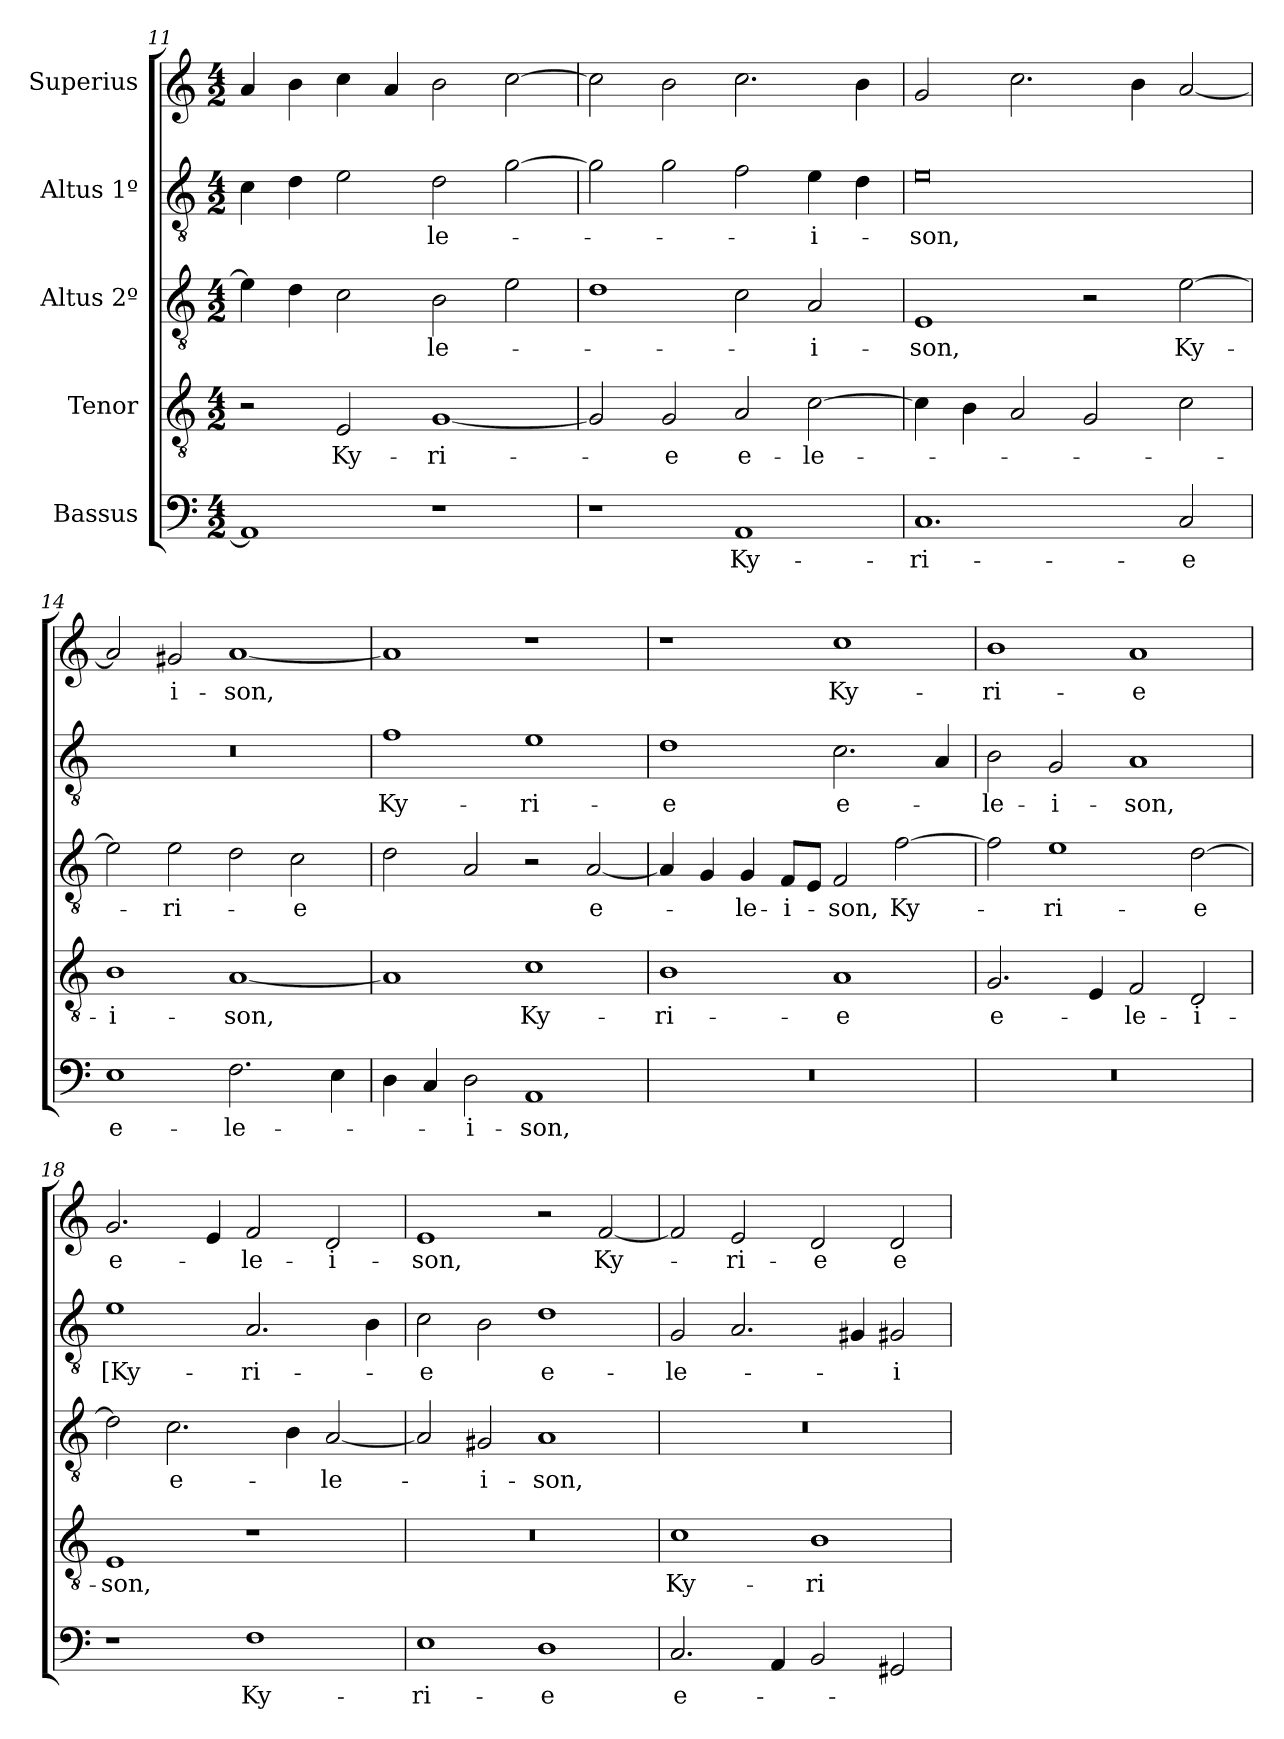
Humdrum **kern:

**kern	**text	**kern	**text	**kern	**text	**kern	**text	**kern	**text
*part5	*part5	*part4	*part4	*part3	*part3	*part2	*part2	*part1	*part1
*staff5	*staff5	*staff4	*staff4	*staff3	*staff3	*staff2	*staff2	*staff1	*staff1
*I"Bassus	*	*I"Tenor	*	*I"Altus 2º	*	*I"Altus 1º	*	*I"Superius	*
*clefF4	*	*clefGv2	*	*clefGv2	*	*clefGv2	*	*clefG2	*
*k[]	*	*k[]	*	*k[]	*	*k[]	*	*k[]	*
*M4/2	*	*M4/2	*	*M4/2	*	*M4/2	*	*M4/2	*
=11	=11	=11	=11	=11	=11	=11	=11	=11	=11
1AA/]	.	2r	.	4e\]	.	4c\	.	4a/	.
.	.	.	.	4d\	.	4d\	.	4b\	.
.	.	2E/	Ky-	2c\	.	2e\	.	4cc\	.
.	.	.	.	.	.	.	.	4a/	.
1r	.	[1G/	-ri-	2B\	-le-	2d\	-le-	2b\	.
.	.	.	.	2e\	.	[2g\	.	[2cc\	.
=12	=12	=12	=12	=12	=12	=12	=12	=12	=12
1r	.	2G/]	.	1d\	.	2g\]	.	2cc\]	.
.	.	2G/	-e	.	.	2g\	.	2b\	.
1AA/	Ky-	2A/	e-	2c\	.	2f\	.	2.cc\	.
.	.	[2c\	-le-	2A/	-i-	4e\	-i-	.	.
.	.	.	.	.	.	4d\	.	4b\	.
=13	=13	=13	=13	=13	=13	=13	=13	=13	=13
1.C/	-ri-	4c\]	.	1E/	-son,	0e\	-son,	2g/	.
.	.	4B\	.	.	.	.	.	.	.
.	.	2A/	.	.	.	.	.	2.cc\	.
.	.	2G/	.	2r	.	.	.	.	.
.	.	.	.	.	.	.	.	4b\	.
2C/	-e	2c\	.	[2e\	Ky-	.	.	[2a/	.
=14	=14	=14	=14	=14	=14	=14	=14	=14	=14
1E\	e-	1B\	-i-	2e\]	.	0r	.	2a/]	.
.	.	.	.	2e\	-ri-	.	.	2g#X/	-i-
2.F\	-le-	[1A/	-son,	2d\	.	.	.	[1a/	-son,
.	.	.	.	2c\	-e	.	.	.	.
4E\	.	.	.	.	.	.	.	.	.
=15	=15	=15	=15	=15	=15	=15	=15	=15	=15
4D\	.	1A/]	.	2d\	.	1f\	Ky-	1a/]	.
4C/	.	.	.	.	.	.	.	.	.
2D\	-i-	.	.	2A/	.	.	.	.	.
1AA/	-son,	1c\	Ky-	2r	.	1e\	-ri-	1r	.
.	.	.	.	[2A/	e-	.	.	.	.
=16	=16	=16	=16	=16	=16	=16	=16	=16	=16
0r	.	1B\	-ri-	4A/]	.	1d\	-e	1r	.
.	.	.	.	4G/	.	.	.	.	.
.	.	.	.	4G/	-le-	.	.	.	.
.	.	.	.	8F/L	-i-	.	.	.	.
.	.	.	.	8E/J	.	.	.	.	.
.	.	1A/	-e	2F/	-son,	2.c\	e-	1cc\	Ky-
.	.	.	.	[2f\	Ky-	.	.	.	.
.	.	.	.	.	.	4A/	.	.	.
=17	=17	=17	=17	=17	=17	=17	=17	=17	=17
0r	.	2.G/	e-	2f\]	.	2B\	-le-	1b\	-ri-
.	.	.	.	1e\	-ri-	2G/	-i-	.	.
.	.	4E/	.	.	.	.	.	.	.
.	.	2F/	-le-	.	.	1A/	-son,	1a/	-e
.	.	2D/	-i-	[2d\	-e	.	.	.	.
=18	=18	=18	=18	=18	=18	=18	=18	=18	=18
1r	.	1E/	-son,	2d\]	.	1e\	[Ky-	2.g/	e-
.	.	.	.	2.c\	e-	.	.	.	.
.	.	.	.	.	.	.	.	4e/	.
1F\	Ky-	1r	.	.	.	2.A/	-ri-	2f/	-le-
.	.	.	.	4B\	.	.	.	.	.
.	.	.	.	[2A/	-le-	.	.	2d/	-i-
.	.	.	.	.	.	4B\	.	.	.
=19	=19	=19	=19	=19	=19	=19	=19	=19	=19
1E\	-ri-	0r	.	2A/]	.	2c\	-e	1e/	-son,
.	.	.	.	2G#X/	-i-	2B\	.	.	.
1D\	-e	.	.	1A/	-son,	1d\	e-	2r	.
.	.	.	.	.	.	.	.	[2f/	Ky-
=20	=20	=20	=20	=20	=20	=20	=20	=20	=20
2.C/	e-	1c\	Ky-	0r	.	2G/	-le-	2f/]	.
.	.	.	.	.	.	2.A/	.	2e/	-ri-
4AA/	.	.	.	.	.	.	.	.	.
2BB/	.	1B\	-ri-	.	.	.	.	2d/	-e
.	.	.	.	.	.	4G#X/	.	.	.
2GG#X/	.	.	.	.	.	2G#X/	-i-	2d/	e-
=	=	=	=	=	=	=	=	=	=
*-	*-	*-	*-	*-	*-	*-	*-	*-	*-
